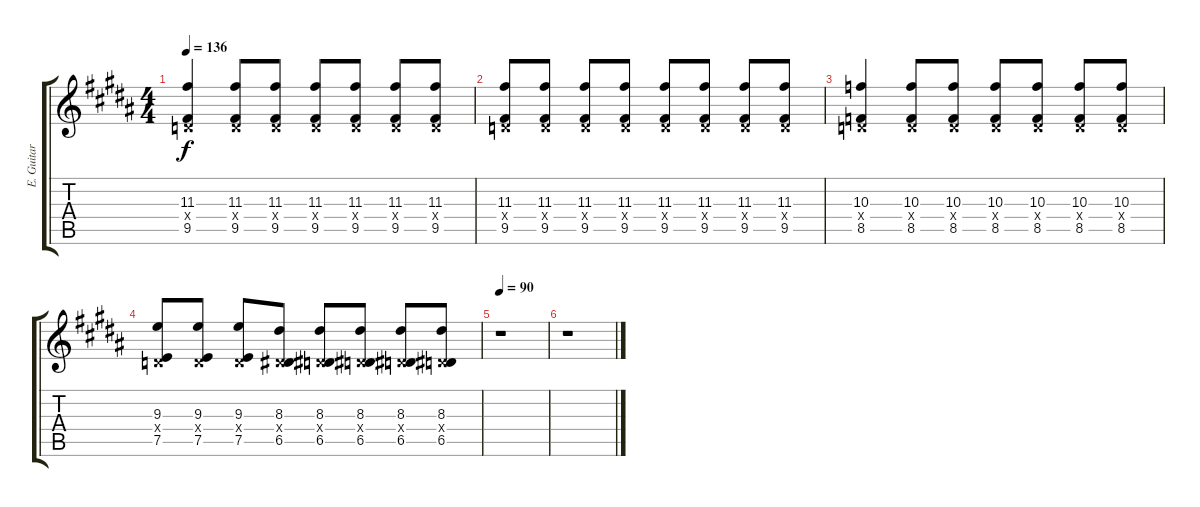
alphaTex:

\track ("E. Guitar III" "E. Guitar ") {instrument overdrivenguitar}
\staff {score tabs}
\tuning (E4 B3 G3 D3 A2 D2) {hide}
\ts (4 4)
\tempo 136
\clef g2
\ks b
(11.3 0.4{x} 9.5).4{dy f} (11.3 0.4{x} 9.5).8 (11.3 0.4{x} 9.5).8 (11.3 0.4{x} 9.5).8 (11.3 0.4{x} 9.5).8 (11.3 0.4{x} 9.5).8 (11.3 0.4{x} 9.5).8 |
(11.3 0.4{x} 9.5).8 (11.3 0.4{x} 9.5).8 (11.3 0.4{x} 9.5).8 (11.3 0.4{x} 9.5).8 (11.3 0.4{x} 9.5).8 (11.3 0.4{x} 9.5).8 (11.3 0.4{x} 9.5).8 (11.3 0.4{x} 9.5).8 |
(10.3 0.4{x} 8.5).4 (10.3 0.4{x} 8.5).8 (10.3 0.4{x} 8.5).8 (10.3 0.4{x} 8.5).8 (10.3 0.4{x} 8.5).8 (10.3 0.4{x} 8.5).8 (10.3 0.4{x} 8.5).8 |
(9.3 0.4{x} 7.5).8 (9.3 0.4{x} 7.5).8 (9.3 0.4{x} 7.5).8 (8.3 0.4{x} 6.5).8 (8.3 0.4{x} 6.5).8 (8.3 0.4{x} 6.5).8 (8.3 0.4{x} 6.5).8 (8.3 0.4{x} 6.5).8 |
\tempo 90
r.1 |
r.1
